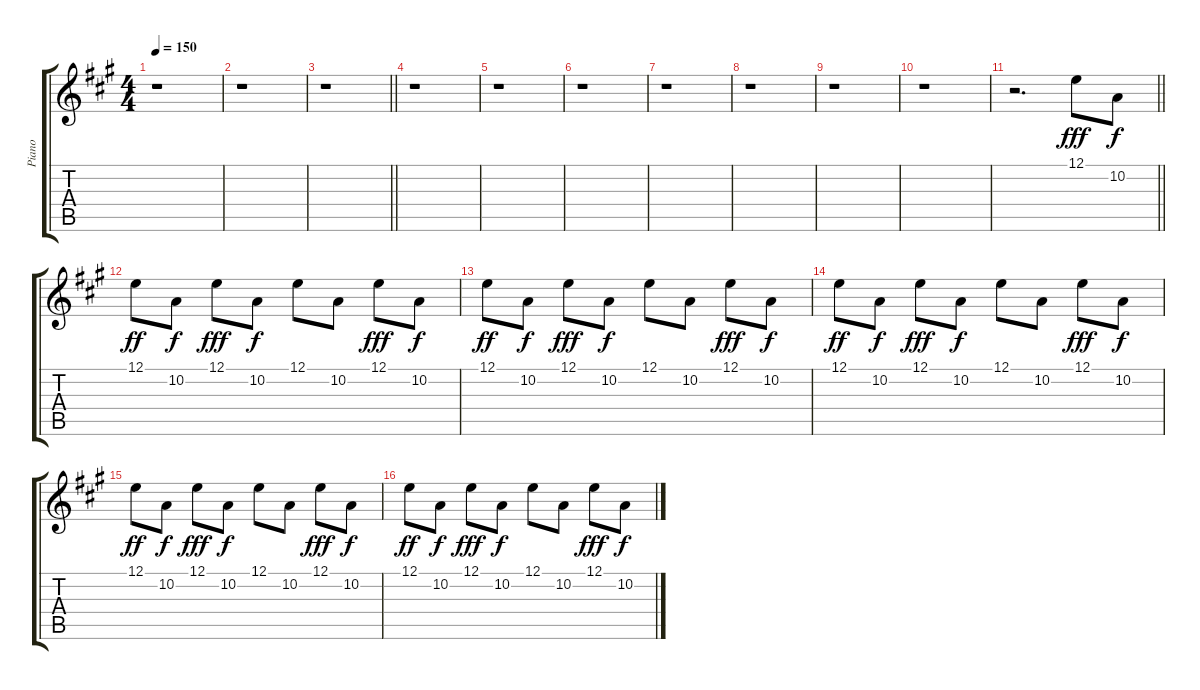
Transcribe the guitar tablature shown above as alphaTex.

\track ("Piano" "Piano") {instrument acousticgrandpiano}
\staff {score tabs}
\tuning (E4 B3 G3 D3 A2 E2) {hide}
\ts (4 4)
\tempo 150
\clef g2
\ks a
r.1{dy f} |
r.1 |
\barLineRight lightlight
r.1 |
r.1 |
r.1 |
r.1 |
r.1 |
r.1 |
r.1 |
r.1 |
\barLineRight lightlight
r.2{d} 12.1.8{dy fff} 10.2.8{dy f} |
12.1.8{dy ff} 10.2.8{dy f} 12.1.8{dy fff} 10.2.8{dy f} 12.1.8 10.2.8 12.1.8{dy fff} 10.2.8{dy f} |
12.1.8{dy ff} 10.2.8{dy f} 12.1.8{dy fff} 10.2.8{dy f} 12.1.8 10.2.8 12.1.8{dy fff} 10.2.8{dy f} |
12.1.8{dy ff} 10.2.8{dy f} 12.1.8{dy fff} 10.2.8{dy f} 12.1.8 10.2.8 12.1.8{dy fff} 10.2.8{dy f} |
12.1.8{dy ff} 10.2.8{dy f} 12.1.8{dy fff} 10.2.8{dy f} 12.1.8 10.2.8 12.1.8{dy fff} 10.2.8{dy f} |
12.1.8{dy ff} 10.2.8{dy f} 12.1.8{dy fff} 10.2.8{dy f} 12.1.8 10.2.8 12.1.8{dy fff} 10.2.8{dy f}
